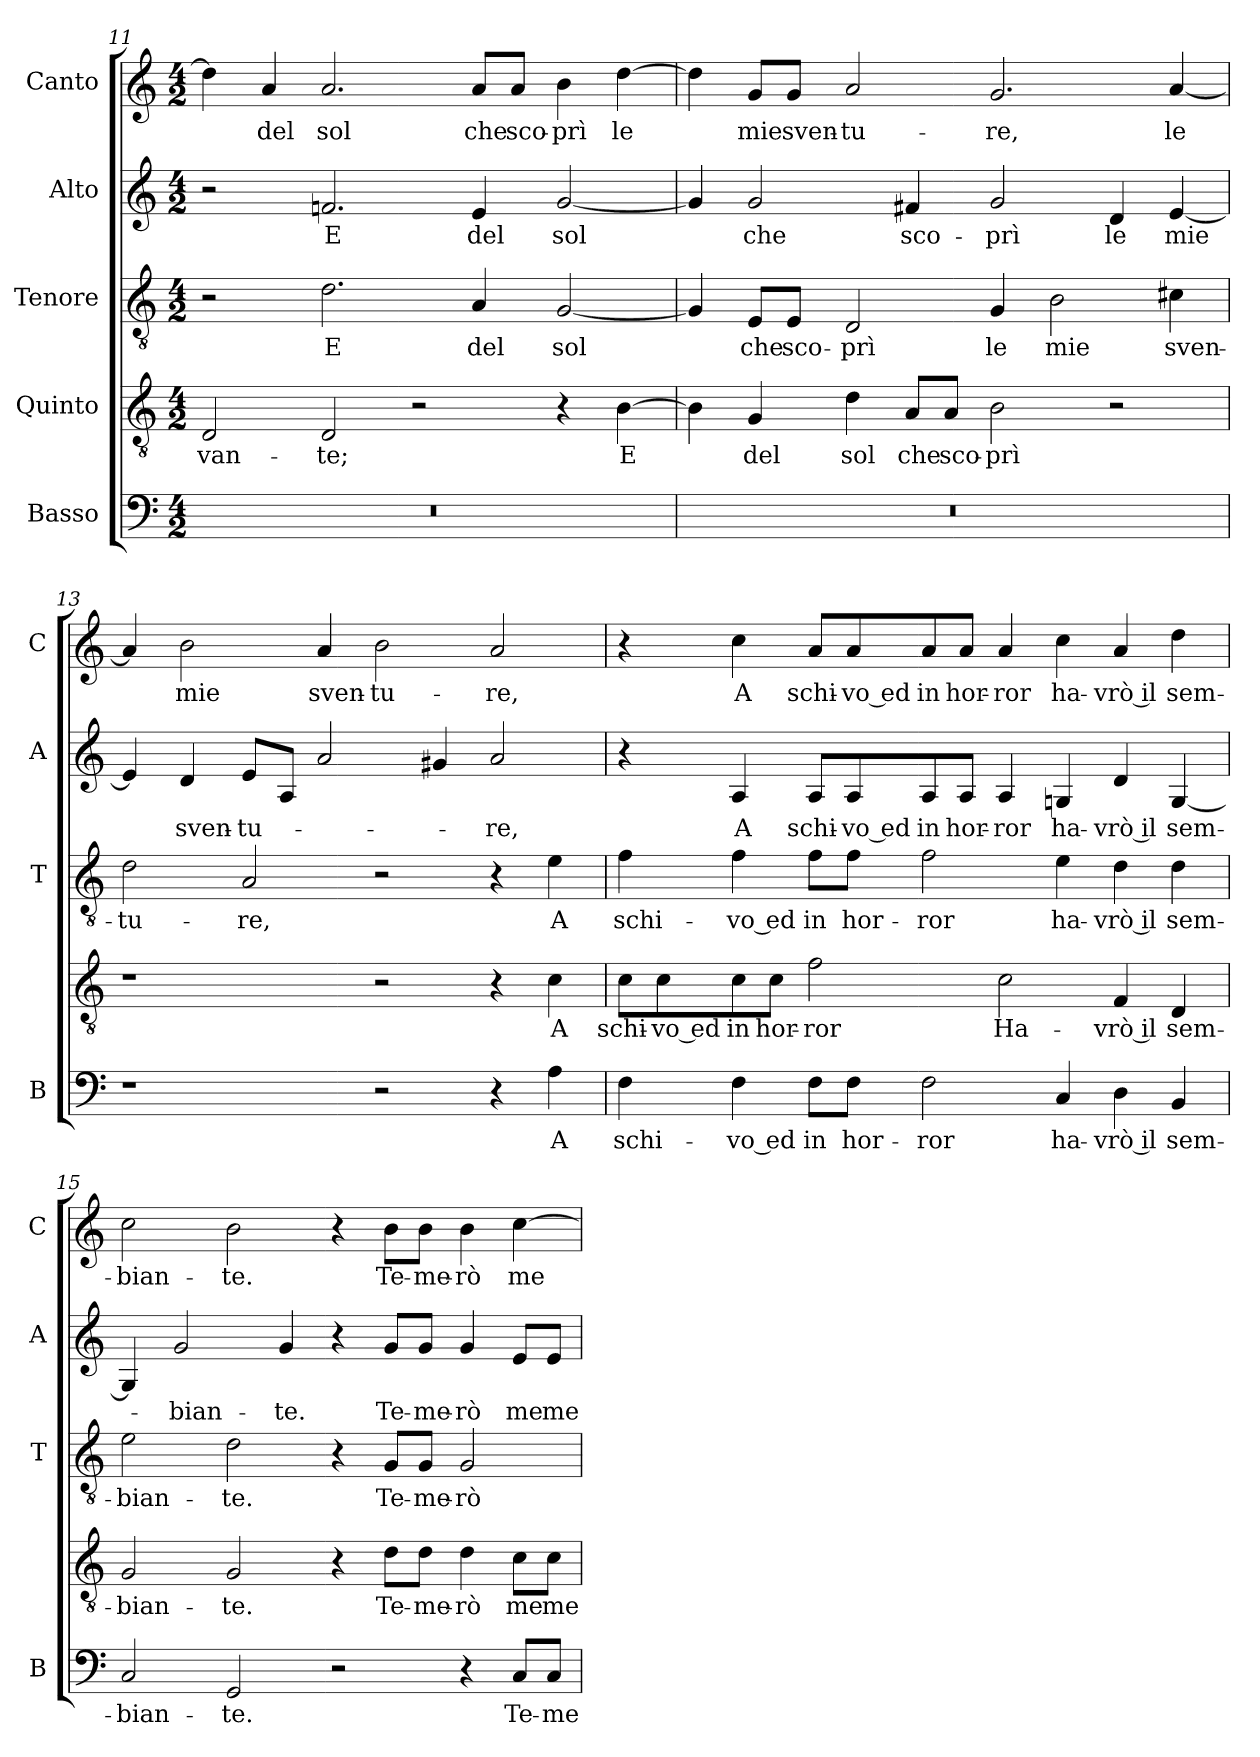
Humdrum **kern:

**kern	**text	**kern	**text	**kern	**text	**kern	**text	**kern	**text
*part5	*part5	*part4	*part4	*part3	*part3	*part2	*part2	*part1	*part1
*staff5	*staff5	*staff4	*staff4	*staff3	*staff3	*staff2	*staff2	*staff1	*staff1
*I"Basso	*	*I"Quinto	*	*I"Tenore	*	*I"Alto	*	*I"Canto	*
*I'B	*	*	*	*I'T	*	*I'A	*	*I'C	*
*clefF4	*	*clefGv2	*	*clefGv2	*	*clefG2	*	*clefG2	*
*k[]	*	*k[]	*	*k[]	*	*k[]	*	*k[]	*
*M4/2	*	*M4/2	*	*M4/2	*	*M4/2	*	*M4/2	*
=11	=11	=11	=11	=11	=11	=11	=11	=11	=11
0r	.	2D	-van-	2r	.	2r	.	4dd]	.
.	.	.	.	.	.	.	.	4a	del
.	.	2D	-te;	2.d	E	2.fn	E	2.a	sol
.	.	2r	.	.	.	.	.	.	.
.	.	.	.	4A	del	4e	del	8aL	che
.	.	.	.	.	.	.	.	8aJ	sco-
.	.	4r	.	[2G	sol	[2g	sol	4b	-prì
.	.	[4B	E	.	.	.	.	[4dd	le
=12	=12	=12	=12	=12	=12	=12	=12	=12	=12
0r	.	4B]	.	4G]	.	4g]	.	4dd]	.
.	.	4G	del	8EL	che	2g	che	8gL	mie
.	.	.	.	8EJ	sco-	.	.	8gJ	sven-
.	.	4d	sol	2D	-prì	.	.	2a	-tu-
.	.	8AL	che	.	.	4f#X	sco-	.	.
.	.	8AJ	sco-	.	.	.	.	.	.
.	.	2B	-prì	4G	le	2g	-prì	2.g	-re,
.	.	.	.	2B	mie	.	.	.	.
.	.	2r	.	.	.	4d	le	.	.
.	.	.	.	4c#X	sven-	[4e	mie	[4a	le
=13	=13	=13	=13	=13	=13	=13	=13	=13	=13
1r	.	1r	.	2d	-tu-	4e]	.	4a]	.
.	.	.	.	.	.	4d	sven-	2b	mie
.	.	.	.	2A	-re,	8eL	-tu-	.	.
.	.	.	.	.	.	8AJ	.	.	.
.	.	.	.	.	.	2a	.	4a	sven-
2r	.	2r	.	2r	.	.	.	2b	-tu-
.	.	.	.	.	.	4g#X	.	.	.
4r	.	4r	.	4r	.	2a	-re,	2a	-re,
4A	A	4c	A	4e	A	.	.	.	.
=14	=14	=14	=14	=14	=14	=14	=14	=14	=14
4F	schi-	8cL	schi-	4f	schi-	4r	.	4r	.
.	.	8c	-vo ed	.	.	.	.	.	.
4F	-vo ed	8c	in	4f	-vo ed	4A	A	4cc	A
.	.	8cJ	hor-	.	.	.	.	.	.
8FL	in	2f	-ror	8fL	in	8AL	schi-	8aL	schi-
8FJ	hor-	.	.	8fJ	hor-	8A	-vo ed	8a	-vo ed
2F	-ror	.	.	2f	-ror	8A	in	8a	in
.	.	.	.	.	.	8AJ	hor-	8aJ	hor-
.	.	2c	Ha-	.	.	4A	-ror	4a	-ror
4C	ha-	.	.	4e	ha-	4Gn	ha-	4cc	ha-
4D	-vrò il	4F	-vrò il	4d	-vrò il	4d	-vrò il	4a	-vrò il
4BB	sem-	4D	sem-	4d	sem-	[4G	sem-	4dd	sem-
=15	=15	=15	=15	=15	=15	=15	=15	=15	=15
2C	-bian-	2G	-bian-	2e	-bian-	4G]	.	2cc	-bian-
.	.	.	.	.	.	2g	-bian-	.	.
2GG	-te.	2G	-te.	2d	-te.	.	.	2b	-te.
.	.	.	.	.	.	4g	-te.	.	.
2r	.	4r	.	4r	.	4r	.	4r	.
.	.	8dL	Te-	8GL	Te-	8gL	Te-	8bL	Te-
.	.	8dJ	-me-	8GJ	-me-	8gJ	-me-	8bJ	-me-
4r	.	4d	-rò	2G	-rò	4g	-rò	4b	-rò
8CL	Te-	8cL	me	.	.	8eL	me	[4cc	me
8CJ	-me-	8cJ	me-	.	.	8eJ	me-	.	.
=	=	=	=	=	=	=	=	=	=
*-	*-	*-	*-	*-	*-	*-	*-	*-	*-
